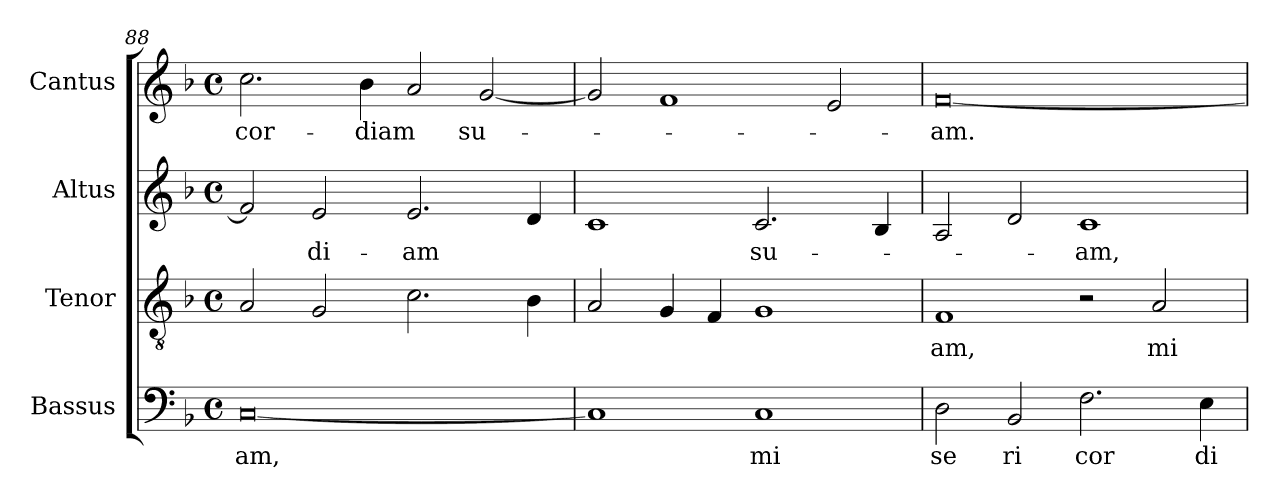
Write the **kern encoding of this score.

**kern	**text	**kern	**text	**kern	**text	**kern	**text
*part4	*part4	*part3	*part3	*part2	*part2	*part1	*part1
*staff4	*staff4	*staff3	*staff3	*staff2	*staff2	*staff1	*staff1
*I"Bassus	*	*I"Tenor	*	*I"Altus	*	*I"Cantus	*
*clefF4	*	*clefGv2	*	*clefG2	*	*clefG2	*
*k[b-]	*	*k[b-]	*	*k[b-]	*	*k[b-]	*
*F:	*	*F:	*	*F:	*	*F:	*
*M4/4	*	*M4/4	*	*M4/4	*	*M4/4	*
*met(c)	*	*met(c)	*	*met(c)	*	*met(c)	*
=88	=88	=88	=88	=88	=88	=88	=88
!	!LO:LY:b:cj	!	!	!	!	!	!LO:LY:b:cj
[<0C	-am,	2A/	.	2f/]	.	2.cc\	-cor-
!	!	!	!	!	!LO:LY:b:cj	!	!
.	.	2G/	.	2e/	-di-	.	.
!	!	!	!	!	!	!	!LO:LY:b
.	.	.	.	.	.	4b-\	-diam
!	!	!	!	!	!LO:LY:b	!	!
.	.	2.c\	.	2.e/	-am	2a/	.
!	!	!	!	!	!	!	!LO:LY:b:cj
.	.	.	.	.	.	[<2g/	su-
.	.	4B-\	.	4d/	.	.	.
=89	=89	=89	=89	=89	=89	=89	=89
1C]	.	2A/	.	1c	.	2g/]	.
.	.	4G/	.	.	.	1f	.
.	.	4F/	.	.	.	.	.
!	!LO:LY:b:cj	!	!	!	!LO:LY:b:cj	!	!
1C	mi	1G	.	2.c/	su-	.	.
.	.	.	.	.	.	2e/	.
.	.	.	.	4B-/	.	.	.
=90	=90	=90	=90	=90	=90	=90	=90
!	!LO:LY:b:cj	!	!LO:LY:b:cj	!	!	!	!LO:LY:b:cj
2D\	se	1F	am,	2A/	.	[<0f	-am.
!	!LO:LY:b:cj	!	!	!	!	!	!
2BB-/	ri	.	.	2d/	.	.	.
!	!LO:LY:b:cj	!	!	!	!LO:LY:b:cj	!	!
2.F\	cor	2r	.	1c	-am,	.	.
!	!	!	!LO:LY:b:cj	!	!	!	!
.	.	2A/	mi	.	.	.	.
!	!LO:LY:b:cj	!	!	!	!	!	!
4E\	di	.	.	.	.	.	.
=	=	=	=	=	=	=	=
*-	*-	*-	*-	*-	*-	*-	*-
